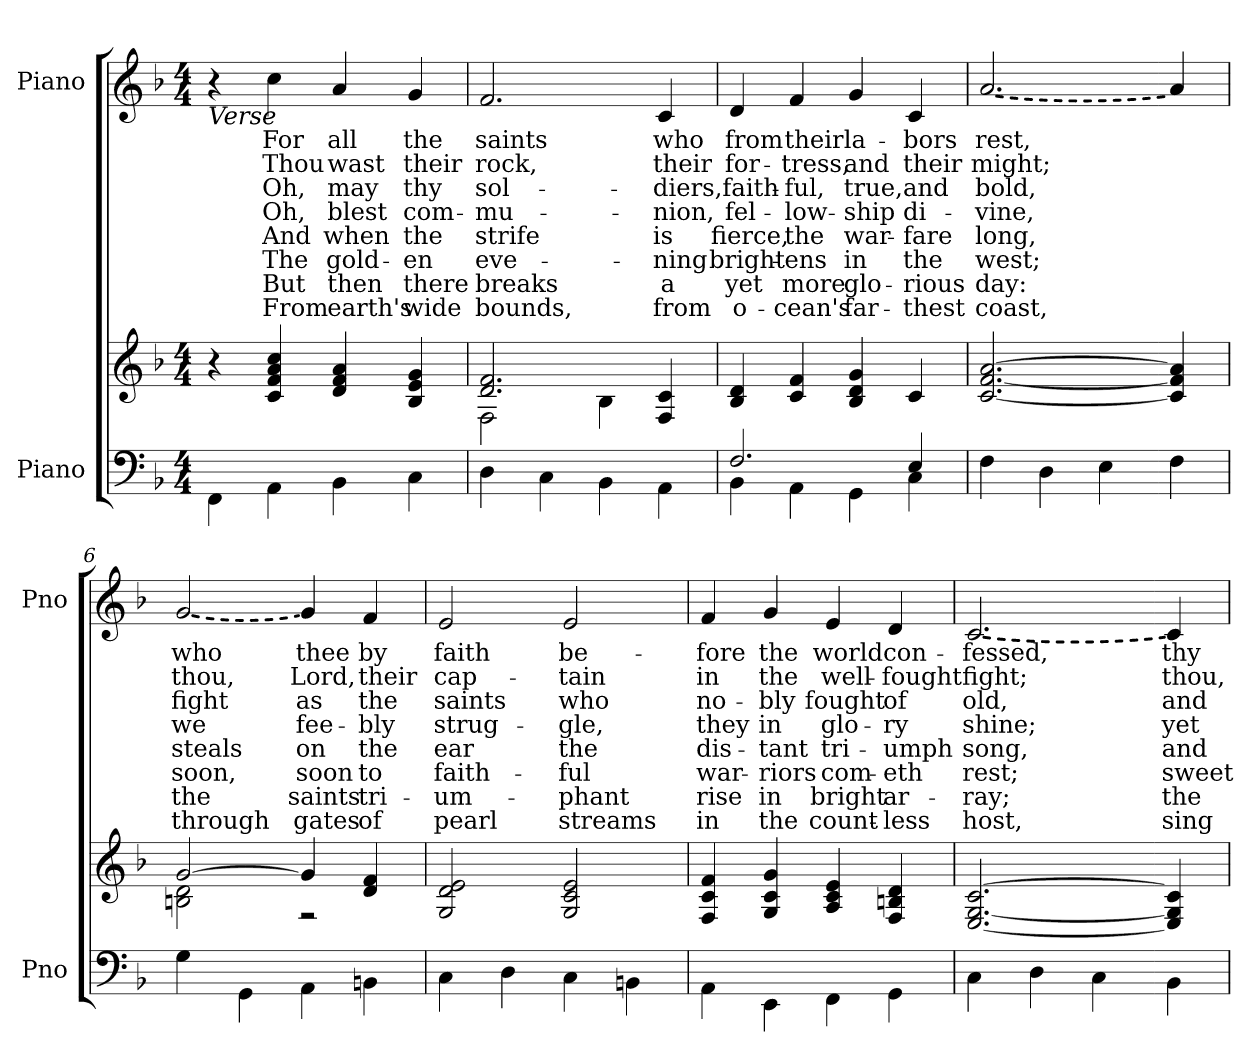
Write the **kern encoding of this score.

**kern	**kern	**kern	**text	**text	**text	**text	**text	**text	**text	**text
*part2	*part2	*part1	*part1	*part1	*part1	*part1	*part1	*part1	*part1	*part1
*staff3	*staff2	*staff1	*staff1	*staff1	*staff1	*staff1	*staff1	*staff1	*staff1	*staff1
*I"Piano	*	*I"Piano	*	*	*	*	*	*	*	*
*I'Pno	*	*I'Pno	*	*	*	*	*	*	*	*
*clefF4	*clefG2	*clefG2	*	*	*	*	*	*	*	*
*k[b-]	*k[b-]	*k[b-]	*	*	*	*	*	*	*	*
*M4/4	*M4/4	*M4/4	*	*	*	*	*	*	*	*
=1	=1	=1	=1	=1	=1	=1	=1	=1	=1	=1
*^	*	*	*	*	*	*	*	*	*	*
!	!	!	!LO:TX:b:i:t=Verse	!	!	!	!	!	!	!	!
1ryy	4FF\	4r	4r	.	.	.	.	.	.	.	.
!	!	!	!	!LO:LY:b	!LO:LY:b	!LO:LY:b	!LO:LY:b	!LO:LY:b	!LO:LY:b	!LO:LY:b	!LO:LY:b
.	4AA\	4c/ 4f/ 4a/ 4cc/	4cc\	For	Thou	Oh,	Oh,	And	The	But	From
!	!	!	!	!LO:LY:b	!LO:LY:b	!LO:LY:b	!LO:LY:b	!LO:LY:b	!LO:LY:b	!LO:LY:b	!LO:LY:b
.	4BB-\	4d/ 4f/ 4a/	4a/	all	wast	may	blest	when	gold-	then	earth's
!	!	!	!	!LO:LY:b	!LO:LY:b	!LO:LY:b	!LO:LY:b	!LO:LY:b	!LO:LY:b	!LO:LY:b	!LO:LY:b
.	4C\	4B-/ 4e/ 4g/	4g/	the	their	thy	com-	the	-en	there	wide
=2	=2	=2	=2	=2	=2	=2	=2	=2	=2	=2	=2
*	*	*^	*	*	*	*	*	*	*	*	*
!	!	!	!	!	!LO:LY:b	!LO:LY:b	!LO:LY:b	!LO:LY:b	!LO:LY:b	!LO:LY:b	!LO:LY:b	!LO:LY:b
1ryy	4D\	2.d/ 2.f/	2F\	2.f/	saints	rock,	sol-	-mu-	strife	eve-	breaks	bounds,
.	4C\	.	.	.	.	.	.	.	.	.	.	.
.	4BB-\	.	4B-\	.	.	.	.	.	.	.	.	.
!	!	!	!	!	!LO:LY:b	!LO:LY:b	!LO:LY:b	!LO:LY:b	!LO:LY:b	!LO:LY:b	!LO:LY:b	!LO:LY:b
.	4AA\	4F/ 4c/	4ryy	4c/	who	their	-diers,	-nion,	is	-ning	a	from
=3	=3	=3	=3	=3	=3	=3	=3	=3	=3	=3	=3	=3
!	!	!	!	!	!LO:LY:b	!LO:LY:b	!LO:LY:b	!LO:LY:b	!LO:LY:b	!LO:LY:b	!LO:LY:b	!LO:LY:b
*	*	*v	*v	*	*	*	*	*	*	*	*	*
2.F/	4BB-\	4B-/ 4d/	4d/	from	for-	faith-	fel-	fierce,	bright-	yet	o-
!	!	!	!	!LO:LY:b	!LO:LY:b	!LO:LY:b	!LO:LY:b	!LO:LY:b	!LO:LY:b	!LO:LY:b	!LO:LY:b
.	4AA\	4c/ 4f/	4f/	their	-tress,	-ful,	-low-	the	-ens	more	-cean's
!	!	!	!	!LO:LY:b	!LO:LY:b	!LO:LY:b	!LO:LY:b	!LO:LY:b	!LO:LY:b	!LO:LY:b	!LO:LY:b
.	4GG\	4B-/ 4d/ 4g/	4g/	la-	and	true,	-ship	war-	in	glo-	far-
!	!	!	!	!LO:LY:b	!LO:LY:b	!LO:LY:b	!LO:LY:b	!LO:LY:b	!LO:LY:b	!LO:LY:b	!LO:LY:b
4E/	4C\	4c/	4c/	-bors	their	and	di-	-fare	the	-rious	-thest
=4	=4	=4	=4	=4	=4	=4	=4	=4	=4	=4	=4
!	!	!	!LO:T:dash	!LO:LY:b	!LO:LY:b	!LO:LY:b	!LO:LY:b	!LO:LY:b	!LO:LY:b	!LO:LY:b	!LO:LY:b
2.ryy	4F\	[2.c/ [2.f/ [2.a/	[2.a/	rest,	might;	bold,	-vine,	long,	west;	day:	coast,
.	4D\	.	.	.	.	.	.	.	.	.	.
.	4E\	.	.	.	.	.	.	.	.	.	.
!!LO:LB:g=z
=5-	=5-	=5-	=5-	=5-	=5-	=5-	=5-	=5-	=5-	=5-	=5-
4ryy	4F\	4c/] 4f/] 4a/]	4a/]	.	.	.	.	.	.	.	.
=6	=6	=6	=6	=6	=6	=6	=6	=6	=6	=6	=6
*	*	*^	*	*	*	*	*	*	*	*	*
!	!	!	!	!LO:T:dash	!LO:LY:b	!LO:LY:b	!LO:LY:b	!LO:LY:b	!LO:LY:b	!LO:LY:b	!LO:LY:b	!LO:LY:b
1ryy	4G\	[2g/	2Bn\ 2d\	[2g/	who	thou,	fight	we	steals	soon,	the	through
.	4GG\	.	.	.	.	.	.	.	.	.	.	.
!	!	!	!	!	!LO:LY:b	!LO:LY:b	!LO:LY:b	!LO:LY:b	!LO:LY:b	!LO:LY:b	!LO:LY:b	!LO:LY:b
.	4AA\	4g/]	2r	4g/]	thee	Lord,	as	fee-	on	soon	saints	gates
!	!	!	!	!	!LO:LY:b	!LO:LY:b	!LO:LY:b	!LO:LY:b	!LO:LY:b	!LO:LY:b	!LO:LY:b	!LO:LY:b
.	4BBn\	4d/ 4f/	.	4f/	by	their	the	-bly	the	to	tri-	of
*	*	*v	*v	*	*	*	*	*	*	*	*	*
=7	=7	=7	=7	=7	=7	=7	=7	=7	=7	=7	=7
!	!	!	!	!LO:LY:b	!LO:LY:b	!LO:LY:b	!LO:LY:b	!LO:LY:b	!LO:LY:b	!LO:LY:b	!LO:LY:b
1ryy	4C\	2G/ 2d/ 2e/	2e/	faith	cap-	saints	strug-	ear	faith-	-um-	pearl
.	4D\	.	.	.	.	.	.	.	.	.	.
!	!	!	!	!LO:LY:b	!LO:LY:b	!LO:LY:b	!LO:LY:b	!LO:LY:b	!LO:LY:b	!LO:LY:b	!LO:LY:b
.	4C\	2G/ 2c/ 2e/	2e/	be-	-tain	who	-gle,	the	-ful	-phant	streams
.	4BBn\	.	.	.	.	.	.	.	.	.	.
=8	=8	=8	=8	=8	=8	=8	=8	=8	=8	=8	=8
!	!	!	!	!LO:LY:b	!LO:LY:b	!LO:LY:b	!LO:LY:b	!LO:LY:b	!LO:LY:b	!LO:LY:b	!LO:LY:b
1ryy	4AA\	4F/ 4c/ 4f/	4f/	-fore	in	no-	they	dis-	war-	rise	in
!	!	!	!	!LO:LY:b	!LO:LY:b	!LO:LY:b	!LO:LY:b	!LO:LY:b	!LO:LY:b	!LO:LY:b	!LO:LY:b
.	4EE\	4G/ 4c/ 4g/	4g/	the	the	-bly	in	-tant	-riors	in	the
!	!	!	!	!LO:LY:b	!LO:LY:b	!LO:LY:b	!LO:LY:b	!LO:LY:b	!LO:LY:b	!LO:LY:b	!LO:LY:b
.	4FF\	4A/ 4c/ 4e/	4e/	world	well--	fought	glo-	tri-	com-	bright	count-
!	!	!	!	!LO:LY:b	!LO:LY:b	!LO:LY:b	!LO:LY:b	!LO:LY:b	!LO:LY:b	!LO:LY:b	!LO:LY:b
.	4GG\	4F/ 4Bn/ 4d/	4d/	con-	-fought	of	-ry	-umph	-eth	ar-	-less
=9	=9	=9	=9	=9	=9	=9	=9	=9	=9	=9	=9
!	!	!	!LO:T:dash	!LO:LY:b	!LO:LY:b	!LO:LY:b	!LO:LY:b	!LO:LY:b	!LO:LY:b	!LO:LY:b	!LO:LY:b
2.ryy	4C\	[2.E/ [2.G/ [2.c/	[2.c/	-fessed,	fight;	old,	shine;	song,	rest;	-ray;	host,
.	4D\	.	.	.	.	.	.	.	.	.	.
.	4C\	.	.	.	.	.	.	.	.	.	.
!!LO:LB:g=z
=10-	=10-	=10-	=10-	=10-	=10-	=10-	=10-	=10-	=10-	=10-	=10-
!	!	!	!	!LO:LY:b	!LO:LY:b	!LO:LY:b	!LO:LY:b	!LO:LY:b	!LO:LY:b	!LO:LY:b	!LO:LY:b
4ryy	4BB-\	4E/] 4G/] 4c/]	4c/]	thy	thou,	and	yet	and	sweet	the	sing-
*v	*v	*	*	*	*	*	*	*	*	*	*
=	=	=	=	=	=	=	=	=	=	=
*-	*-	*-	*-	*-	*-	*-	*-	*-	*-	*-
